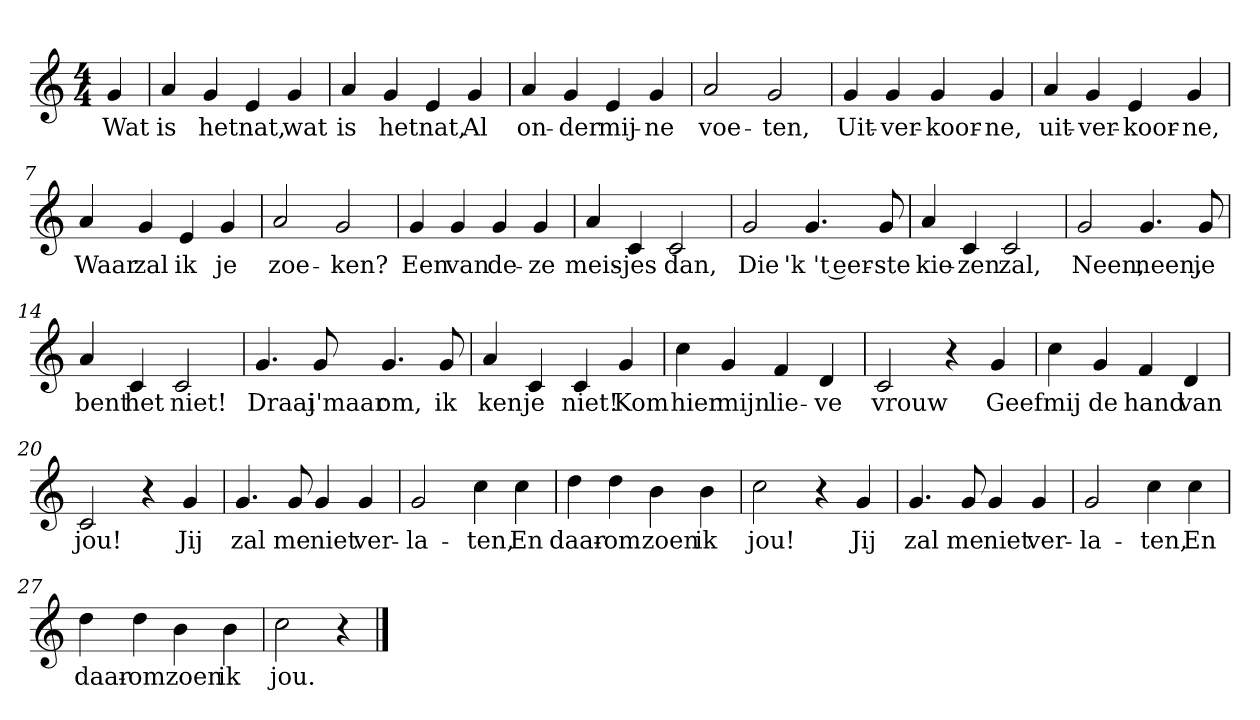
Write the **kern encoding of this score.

**kern	**text
*part1	*part1
*staff1	*staff1
*clefG2	*
*k[]	*
*C:	*
*M4/4	*
*MM120	*
=	=
4g	Wat
=1	=1
4a	is
4g	het
4e	nat,
4g	wat
=2	=2
4a	is
4g	het
4e	nat,
4g	Al
=3	=3
4a	on-
4g	-der
4e	mij-
4g	-ne
=4	=4
2a	voe-
2g	-ten,
=5	=5
4g	Uit-
4g	-ver-
4g	-koor-
4g	-ne,
=6	=6
4a	uit-
4g	-ver-
4e	-koor-
4g	-ne,
=7	=7
4a	Waar
4g	zal
4e	ik
4g	je
=8	=8
2a	zoe-
2g	-ken?
=9	=9
4g	Een
4g	van
4g	de-
4g	-ze
=10	=10
4a	meis-
4c	-jes
2c	dan,
=11	=11
2g	Die
4.g	'k 't eer-
8g	-ste
=12	=12
4a	kie-
4c	-zen
2c	zal,
=13	=13
2g	Neen,
4.g	neen,
8g	je
=14	=14
4a	bent
4c	het
2c	niet!
=15	=15
4.g	Draai
8g	j'maar
4.g	om,
8g	ik
=16	=16
4a	ken
4c	je
4c	niet!
4g	Kom
=17	=17
4cc	hier
4g	mijn
4f	lie-
4d	-ve
=18	=18
2c	vrouw
4r	.
4g	Geef
=19	=19
4cc	mij
4g	de
4f	hand
4d	van
=20	=20
2c	jou!
4r	.
4g	Jij
=21	=21
4.g	zal
8g	me
4g	niet
4g	ver-
=22	=22
2g	-la-
4cc	-ten,
4cc	En
=23	=23
4dd	daar-
4dd	-om
4b	zoen
4b	ik
=24	=24
2cc	jou!
4r	.
4g	Jij
=25	=25
4.g	zal
8g	me
4g	niet
4g	ver-
=26	=26
2g	-la-
4cc	-ten,
4cc	En
=27	=27
4dd	daar-
4dd	-om
4b	zoen
4b	ik
=28	=28
2cc	jou.
4r	.
==	==
*-	*-
